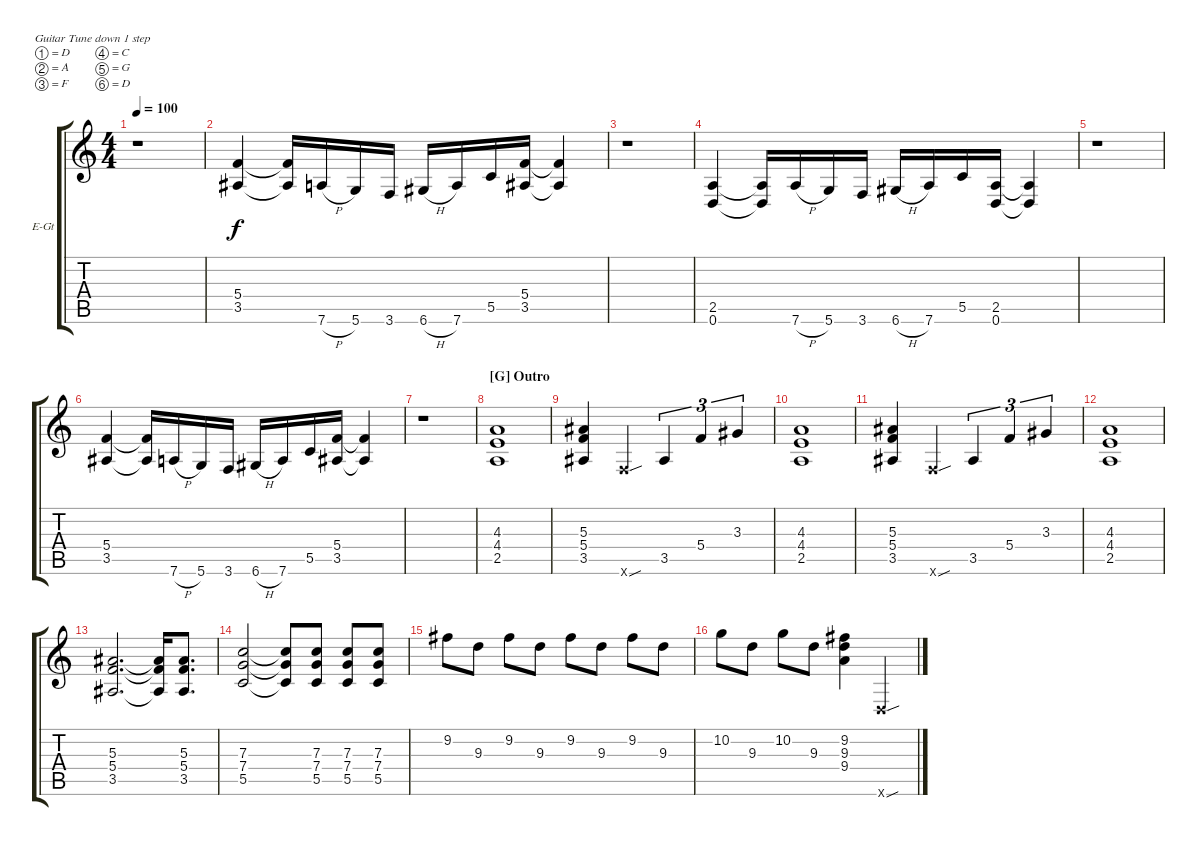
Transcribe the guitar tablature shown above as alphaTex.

\defaultSystemsLayout 4
\bracketExtendMode groupsimilarinstruments
\firstSystemTrackNameOrientation horizontal
\otherSystemsTrackNameOrientation horizontal
\track ("Guitar 2" "E-Gt") {instrument distortionguitar}
\staff {score tabs}
\tuning (D4 A3 F3 C3 G2 D2)
\ts (4 4)
\tempo 100
\clef g2
\scale
1.03909
\ks c
r.1{dy f} |
\scale
0.960908 (3.5 5.4).4 (3.5{t} 5.4{t}).16 7.6{h}.16 5.6.16 3.6.16 6.6{h}.16 7.6.16 5.5.16 (3.5 5.4).16 (3.5{t} 5.4{t}).4 |
\scale
1.03909 r.1 |
\scale
0.960908 (0.6 2.5).4 (0.6{t} 2.5{t}).16 7.6{h}.16 5.6.16 3.6.16 6.6{h}.16 7.6.16 5.5.16 (0.6 2.5).16 (0.6{t} 2.5{t}).4 |
\scale
1.03909 r.1 |
\scale
0.960908 (3.5 5.4).4 (3.5{t} 5.4{t}).16 7.6{h}.16 5.6.16 3.6.16 6.6{h}.16 7.6.16 5.5.16 (3.5 5.4).16 (3.5{t} 5.4{t}).4 |
\scale
1.03909 r.1 |
\section ("G" "Outro")
\scale
0.960908 (2.5 4.4 4.3).1 |
\scale
1.03909 (3.5 5.4 5.3).4 3.6{sou x}.4 3.5.4{tu (3 2)} 5.4.4{tu (3 2)} 3.3.4{tu (3 2)} |
\scale
0.960908 (2.5 4.4 4.3).1 |
\scale
1.03909 (3.5 5.4 5.3).4 3.6{sou x}.4 3.5.4{tu (3 2)} 5.4.4{tu (3 2)} 3.3.4{tu (3 2)} |
\scale
0.960908 (2.5 4.4 4.3).1 |
\scale
1.03909 (3.5 5.4 5.3).2{d} (3.5{t} 5.4{t} 5.3{t}).16 (3.5 5.4 5.3).8{d} |
\scale
0.960908 (5.5 7.4 7.3).2 (5.5{t} 7.4{t} 7.3{t}).8 (5.5 7.4 7.3).8 (5.5 7.4 7.3).8 (5.5 7.4 7.3).8 |
\scale
1.03909 9.2.8 9.3.8 9.2.8 9.3.8 9.2.8 9.3.8 9.2.8 9.3.8 |
\scale
0.960908 10.2.8 9.3.8 10.2.8 9.3.8 (9.2 9.3 9.4).4 0.6{sou x}.4
